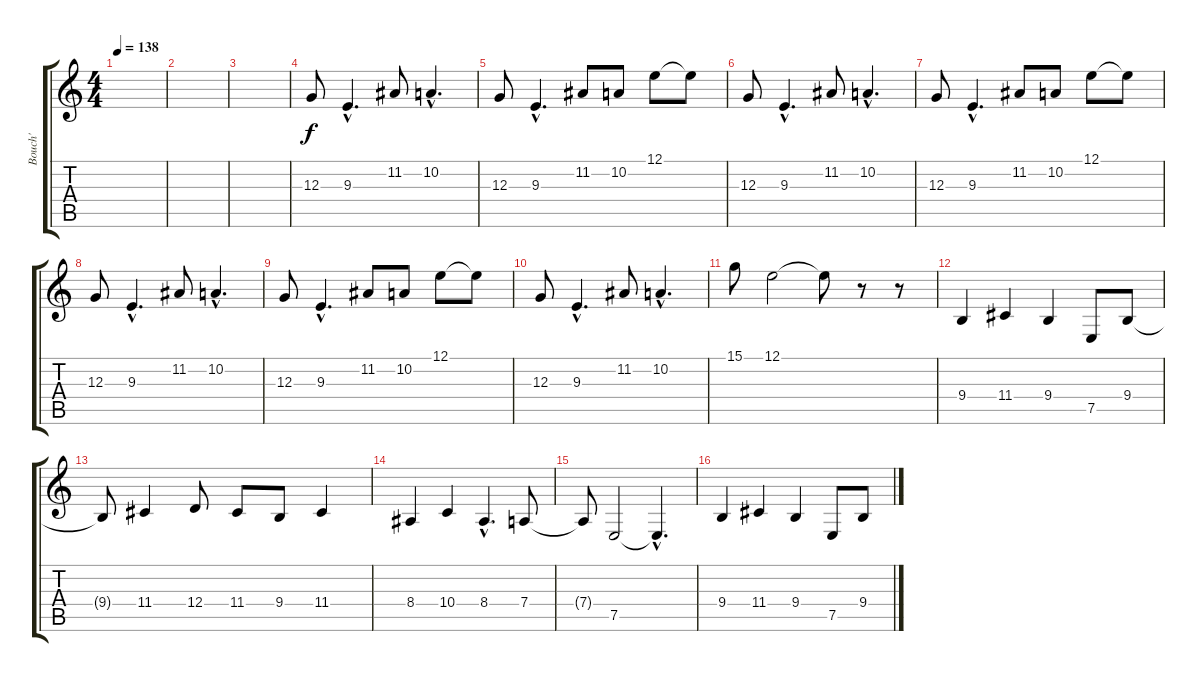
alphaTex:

\track ("Bouch'" "Bouch'") {instrument trombone}
\staff {score tabs}
\tuning (E4 B3 G3 D3 A2 E2) {hide}
\ts (4 4)
\tempo 138
\clef g2
\ks c
|
|
|
12.3.8 9.3{hac}.4{d} 11.2.8 10.2{hac}.4{d} |
12.3.8 9.3{hac}.4{d} 11.2.8 10.2.8 12.1.8 12.1{t}.8 |
12.3.8 9.3{hac}.4{d} 11.2.8 10.2{hac}.4{d} |
12.3.8 9.3{hac}.4{d} 11.2.8 10.2.8 12.1.8 12.1{t}.8 |
12.3.8 9.3{hac}.4{d} 11.2.8 10.2{hac}.4{d} |
12.3.8 9.3{hac}.4{d} 11.2.8 10.2.8 12.1.8 12.1{t}.8 |
12.3.8 9.3{hac}.4{d} 11.2.8 10.2{hac}.4{d} |
15.1.8 12.1.2 12.1{t}.8 r.8 r.8 |
9.4.4 11.4.4 9.4.4 7.5.8 9.4.8 |
9.4{t}.8 11.4.4 12.4.8 11.4.8 9.4.8 11.4.4 |
8.4.4 10.4.4 8.4{hac}.4{d} 7.4.8 |
7.4{t}.8 7.5.2 7.5{hac t}.4{d} |
9.4.4 11.4.4 9.4.4 7.5.8 9.4.8
